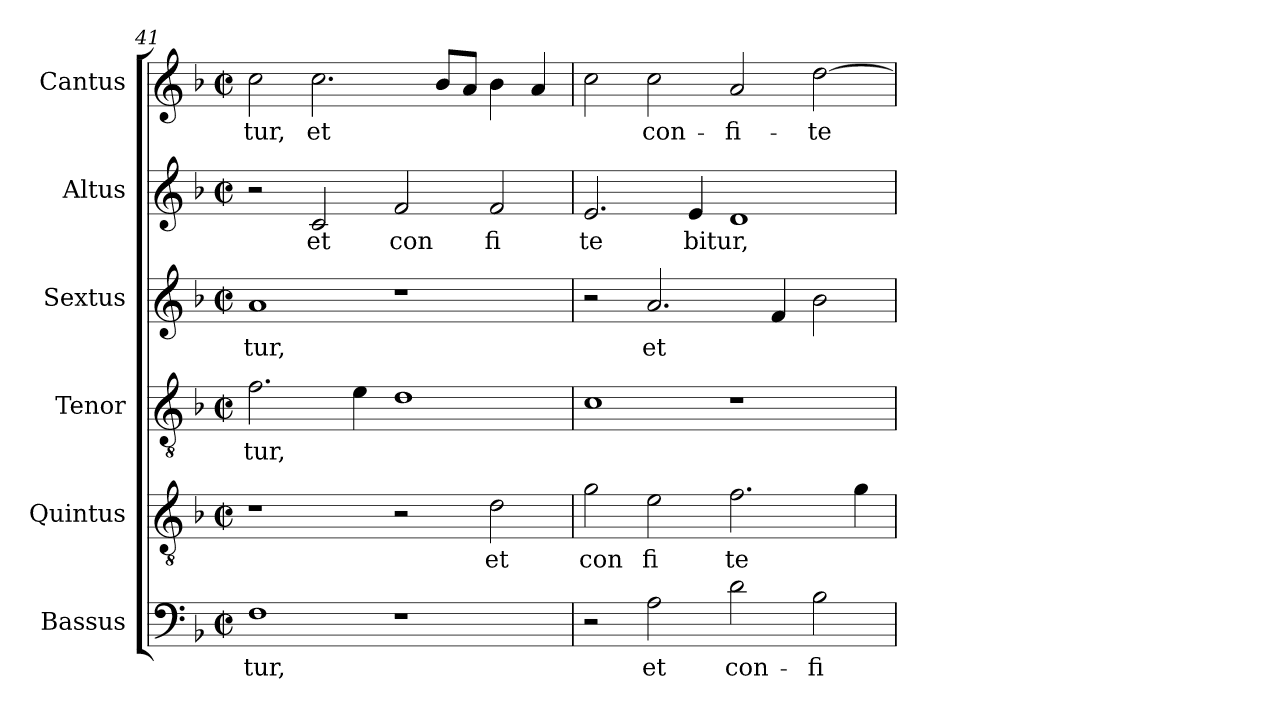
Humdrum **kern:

**kern	**text	**kern	**text	**kern	**text	**kern	**text	**kern	**text	**kern	**text
*part6	*part6	*part5	*part5	*part4	*part4	*part3	*part3	*part2	*part2	*part1	*part1
*staff6	*staff6	*staff5	*staff5	*staff4	*staff4	*staff3	*staff3	*staff2	*staff2	*staff1	*staff1
*I"Bassus	*	*I"Quintus	*	*I"Tenor	*	*I"Sextus	*	*I"Altus	*	*I"Cantus	*
*clefF4	*	*clefGv2	*	*clefGv2	*	*clefG2	*	*clefG2	*	*clefG2	*
*k[b-]	*	*k[b-]	*	*k[b-]	*	*k[b-]	*	*k[b-]	*	*k[b-]	*
*F:	*	*F:	*	*F:	*	*F:	*	*F:	*	*F:	*
*M2/2	*	*M2/2	*	*M2/2	*	*M2/2	*	*M2/2	*	*M2/2	*
*met(c|)	*	*met(c|)	*	*met(c|)	*	*met(c|)	*	*met(c|)	*	*met(c|)	*
=41	=41	=41	=41	=41	=41	=41	=41	=41	=41	=41	=41
!	!LO:LY:b:cj	!	!	!	!LO:LY:b:cj	!	!LO:LY:b:cj	!	!	!	!LO:LY:b:cj
1F	-tur,	1r	.	2.f\	-tur,	1a	tur,	2r	.	2cc\	-tur,
!	!	!	!	!	!	!	!	!	!LO:LY:b:cj	!	!LO:LY:b:cj
.	.	.	.	.	.	.	.	2c/	et	2.cc\	et
!	!	!	!	!	!LO:LY:b:cj	!	!	!	!	!	!
.	.	.	.	4e\	.	.	.	.	.	.	.
!	!	!	!	!	!LO:LY:b:cj	!	!	!	!LO:LY:b:cj	!	!
1r	.	2r	.	1d	.	1r	.	2f/	con	.	.
!	!	!	!	!	!	!	!	!	!	!	!LO:LY:b:cj
.	.	.	.	.	.	.	.	.	.	8b-/L	.
!	!	!	!	!	!	!	!	!	!	!	!LO:LY:b:cj
.	.	.	.	.	.	.	.	.	.	8a/J	.
!	!	!	!LO:LY:b:cj	!	!	!	!	!	!LO:LY:b:cj	!	!LO:LY:b:cj
.	.	2d\	et	.	.	.	.	2f/	fi	4b-\	.
!	!	!	!	!	!	!	!	!	!	!	!LO:LY:b:cj
.	.	.	.	.	.	.	.	.	.	4a/	.
=42	=42	=42	=42	=42	=42	=42	=42	=42	=42	=42	=42
!	!	!	!LO:LY:b:cj	!	!LO:LY:b:cj	!	!	!	!LO:LY:b:cj	!	!LO:LY:b:cj
2r	.	2g\	con	1c	.	2r	.	2.e/	te	2cc\	.
!	!LO:LY:b:cj	!	!LO:LY:b:cj	!	!	!	!LO:LY:b:cj	!	!	!	!LO:LY:b:cj
2A\	et	2e\	fi	.	.	2.a/	et	.	.	2cc\	con-
!	!	!	!	!	!	!	!	!	!LO:LY:b:cj	!	!
.	.	.	.	.	.	.	.	4e/	bitur,	.	.
!	!LO:LY:b:cj	!	!LO:LY:b:cj	!	!	!	!	!	!LO:LY:b:cj	!	!LO:LY:b:cj
2d\	con-	2.f\	te	1r	.	.	.	1d	.	2a/	-fi-
!	!	!	!	!	!	!	!LO:LY:b:cj	!	!	!	!
.	.	.	.	.	.	4f/	.	.	.	.	.
!	!LO:LY:b:cj	!	!	!	!	!	!LO:LY:b:cj	!	!	!	!LO:LY:b:cj
2B-\	-fi-	.	.	.	.	2b-\	.	.	.	[>2dd\	-te-
!	!	!	!LO:LY:b:cj	!	!	!	!	!	!	!	!
.	.	4g\	.	.	.	.	.	.	.	.	.
=	=	=	=	=	=	=	=	=	=	=	=
*-	*-	*-	*-	*-	*-	*-	*-	*-	*-	*-	*-
